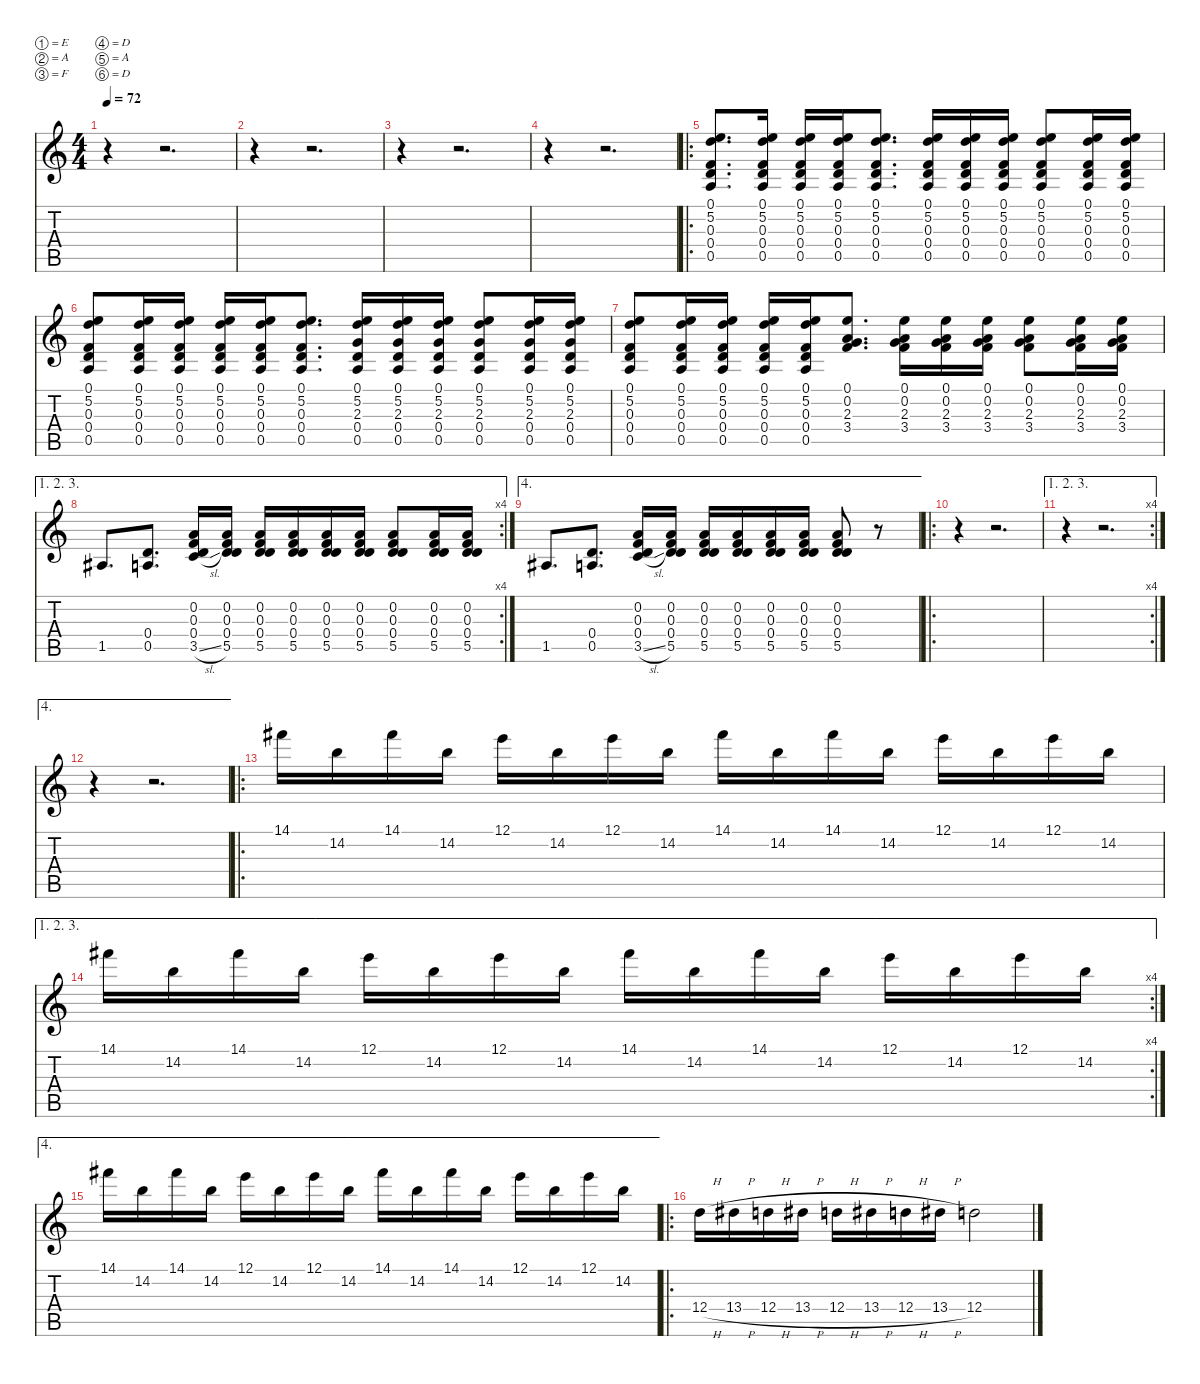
\defaultSystemsLayout 4
\hideDynamics
\bracketExtendMode nobrackets
\singleTrackTrackNamePolicy hidden
\multiTrackTrackNamePolicy hidden
\firstSystemTrackNameMode fullname
\firstSystemTrackNameOrientation horizontal
\otherSystemsTrackNameOrientation horizontal
\track ("Guitar 3" "od.guit.") {instrument overdrivenguitar}
\staff {score tabs}
\tuning (E4 A3 F3 D3 A2 D2)
\ts (4 4)
\tempo 72
\clef g2
\ks c
r.4{dy f beam Down} r.2{d beam Down} |
r.4{beam Down} r.2{d beam Down} |
r.4{beam Down} r.2{d beam Down} |
r.4{beam Down} r.2{d beam Down} |
\ro
(0.1 5.2 0.3 0.4 0.5).8{d instrument acousticguitarsteel beam Up} (0.1 5.2 0.3 0.4 0.5).16{beam Up} (0.1 5.2 0.3 0.4 0.5).16{beam Up} (0.1 5.2 0.3 0.4 0.5).16{beam Up} (0.1 5.2 0.3 0.4 0.5).8{d beam Up} (0.1 5.2 0.3 0.4 0.5).16{beam Up} (0.1 5.2 0.3 0.4 0.5).16{beam Up} (0.1 5.2 0.3 0.4 0.5).16{beam Up} (0.1 5.2 0.3 0.4 0.5).8{beam Up} (0.1 5.2 0.3 0.4 0.5).16{beam Up} (0.1 5.2 0.3 0.4 0.5).16{beam Up} |
(0.1 5.2 0.3 0.4 0.5).8{beam Up} (0.1 5.2 0.3 0.4 0.5).16{beam Up} (0.1 5.2 0.3 0.4 0.5).16{beam Up} (0.1 5.2 0.3 0.4 0.5).16{beam Up} (0.1 5.2 0.3 0.4 0.5).16{beam Up} (0.1 5.2 0.3 0.4 0.5).8{d beam Up} (0.1 5.2 2.3 0.4 0.5).16{beam Up} (0.1 5.2 2.3 0.4 0.5).16{beam Up} (0.1 5.2 2.3 0.4 0.5).16{beam Up} (0.1 5.2 2.3 0.4 0.5).8{beam Up} (0.1 5.2 2.3 0.4 0.5).16{beam Up} (0.1 5.2 2.3 0.4 0.5).16{beam Up} |
(0.1 5.2 0.3 0.4 0.5).8{beam Up} (0.1 5.2 0.3 0.4 0.5).16{beam Up} (0.1 5.2 0.3 0.4 0.5).16{beam Up} (0.1 5.2 0.3 0.4 0.5).16{beam Up} (0.1 5.2 0.3 0.4 0.5).16{beam Up} (0.1 0.2 2.3 3.4).8{d beam Up} (0.1 0.2 2.3 3.4).16{beam Down} (0.1 0.2 2.3 3.4).16{beam Down} (0.1 0.2 2.3 3.4).16{beam Down} (0.1 0.2 2.3 3.4).8{beam Down} (0.1 0.2 2.3 3.4).16{beam Down} (0.1 0.2 2.3 3.4).16{beam Down} |
\ae (1 2 3)
\rc 4
1.5{acc #}.8{d beam Up} (0.4 0.5).8{d beam Up} (0.2 0.3 0.4 3.5{sl}).16{beam Up} (0.2 0.3 0.4 5.5).16{beam Up} (0.2 0.3 0.4 5.5).16{beam Up} (0.2 0.3 0.4 5.5).16{beam Up} (0.2 0.3 0.4 5.5).16{beam Up} (0.2 0.3 0.4 5.5).16{beam Up} (0.2 0.3 0.4 5.5).8{beam Up} (0.2 0.3 0.4 5.5).16{beam Up} (0.2 0.3 0.4 5.5).16{beam Up} |
\ae 4
1.5{acc #}.8{d beam Up} (0.4 0.5).8{d beam Up} (0.2 0.3 0.4 3.5{sl}).16{beam Up} (0.2 0.3 0.4 5.5).16{beam Up} (0.2 0.3 0.4 5.5).16{beam Up} (0.2 0.3 0.4 5.5).16{beam Up} (0.2 0.3 0.4 5.5).16{beam Up} (0.2 0.3 0.4 5.5).16{beam Up} (0.2 0.3 0.4 5.5).8{beam Up} r.8{beam Up} |
\ro
r.4{beam Down} r.2{d beam Down} |
\ae (1 2 3)
\rc 4
r.4{beam Down} r.2{d beam Down} |
\ae 4
r.4{beam Down} r.2{d beam Down} |
\ro
14.1{acc #}.16{instrument overdrivenguitar beam Down} 14.2.16{beam Down} 14.1{acc #}.16{beam Down} 14.2.16{beam Down} 12.1.16{beam Down} 14.2.16{beam Down} 12.1.16{beam Down} 14.2.16{beam Down} 14.1{acc #}.16{beam Down} 14.2.16{beam Down} 14.1{acc #}.16{beam Down} 14.2.16{beam Down} 12.1.16{beam Down} 14.2.16{beam Down} 12.1.16{beam Down} 14.2.16{beam Down} |
\ae (1 2 3)
\rc 4
14.1{acc #}.16{beam Down} 14.2.16{beam Down} 14.1{acc #}.16{beam Down} 14.2.16{beam Down} 12.1.16{beam Down} 14.2.16{beam Down} 12.1.16{beam Down} 14.2.16{beam Down} 14.1{acc #}.16{beam Down} 14.2.16{beam Down} 14.1{acc #}.16{beam Down} 14.2.16{beam Down} 12.1.16{beam Down} 14.2.16{beam Down} 12.1.16{beam Down} 14.2.16{beam Down} |
\ae 4
14.1{acc #}.16{beam Down} 14.2.16{beam Down} 14.1{acc #}.16{beam Down} 14.2.16{beam Down} 12.1.16{beam Down} 14.2.16{beam Down} 12.1.16{beam Down} 14.2.16{beam Down} 14.1{acc #}.16{beam Down} 14.2.16{beam Down} 14.1{acc #}.16{beam Down} 14.2.16{beam Down} 12.1.16{beam Down} 14.2.16{beam Down} 12.1.16{beam Down} 14.2.16{beam Down} |
\ro
12.4{h}.16{beam Down} 13.4{h acc #}.16{beam Down} 12.4{h}.16{beam Down} 13.4{h acc #}.16{beam Down} 12.4{h}.16{beam Down} 13.4{h acc #}.16{beam Down} 12.4{h}.16{beam Down} 13.4{h acc #}.16{beam Down} 12.4.2{beam Down}
